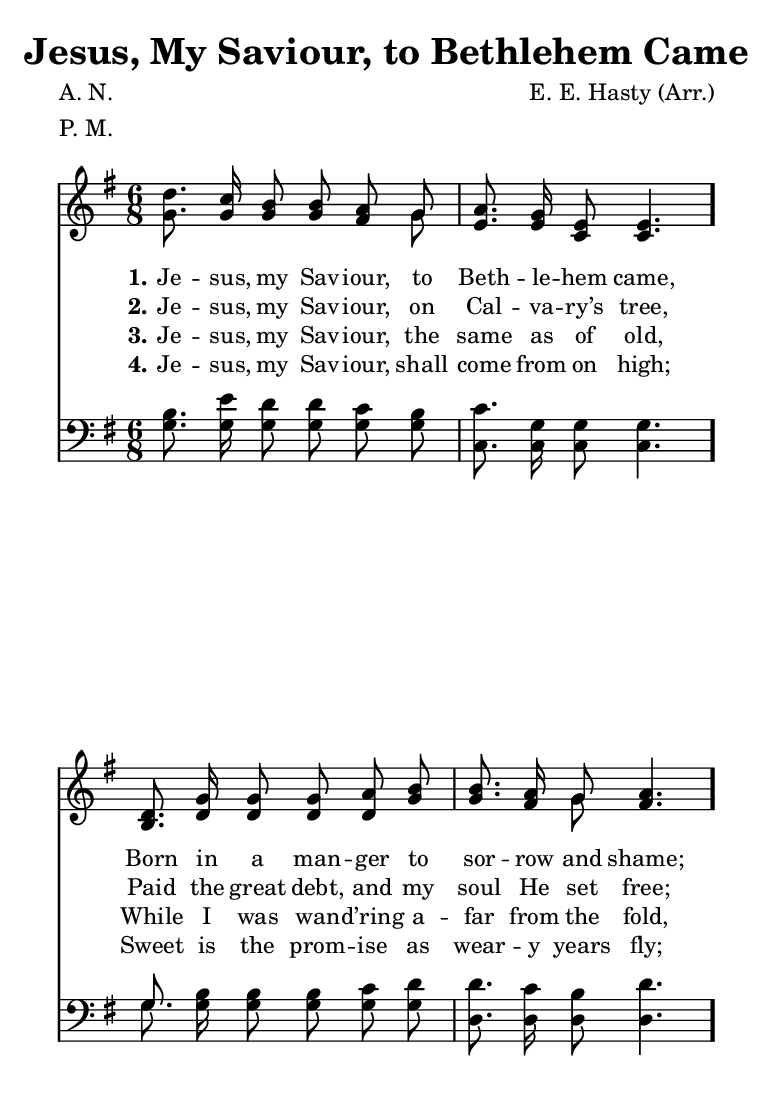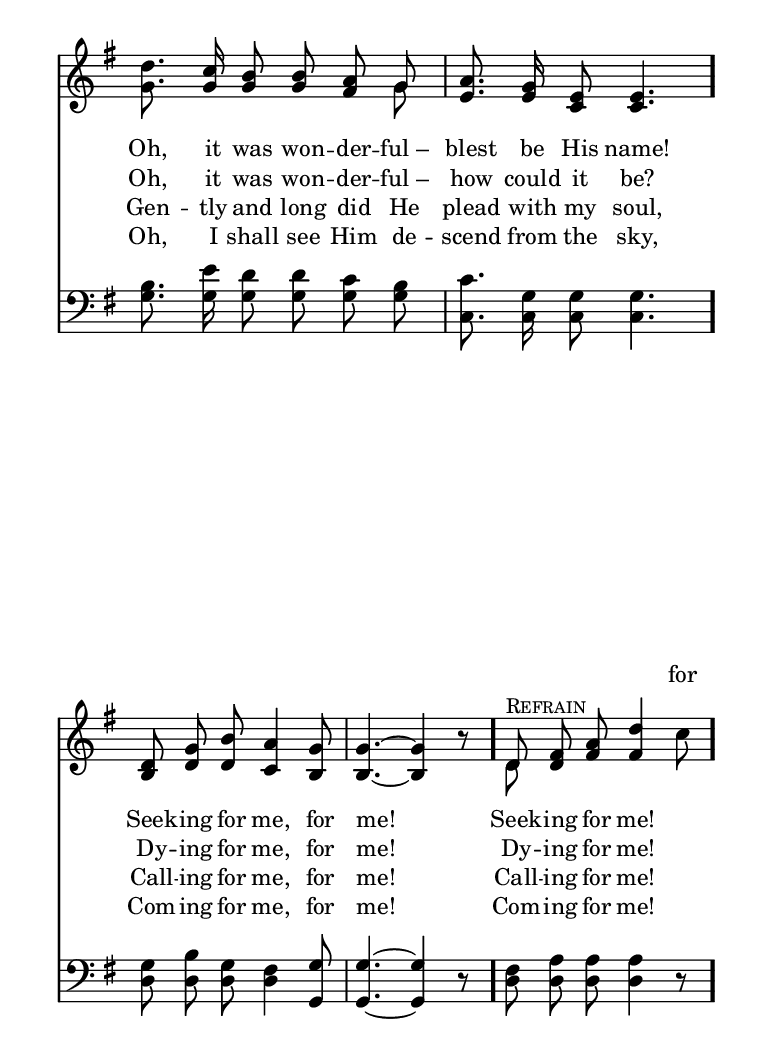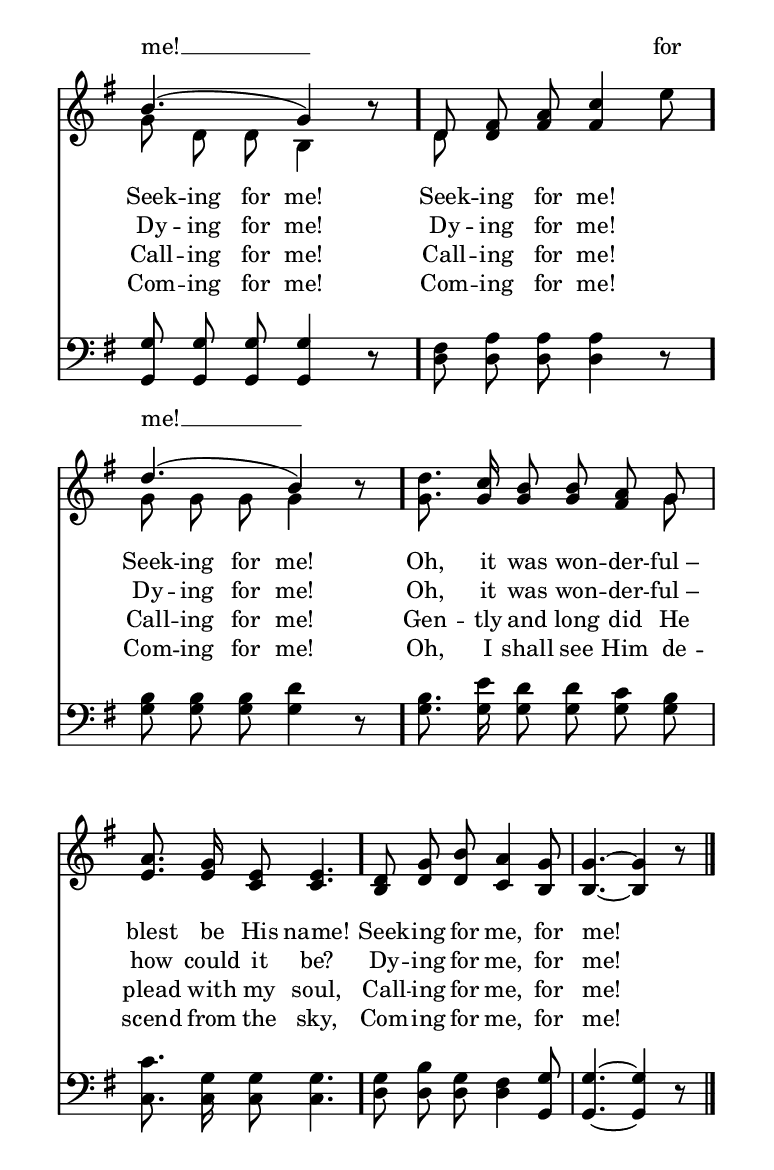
#(ly:expect-warning "LyricText has empty extent and non-empty stencil.")
\include "common/global.ily"
\paper {
  \include "common/paper.ily"
  ragged-last-bottom = ##t
  systems-per-page = #(cond (is-eogsized 4) (#t #f))
  system-count = #(cond (is-eogsized 5) (#t #f))
}

\header{
  %children
  hymnnumber = "344"
  title = "Jesus, My Saviour, to Bethlehem Came"
  tunename = ""
  meter = "P. M."
  poet = "A. N."
  composer = "E. E. Hasty (Arr.)"
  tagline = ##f
}

global = {
  \include "common/overrides.ily"
  \override Staff.TimeSignature.style = #'numbered
  \time 6/8
  \override Score.MetronomeMark.transparent = ##t % hide all fermata changes too
  \tempo 4=80
  \key g \major
  \autoBeamOff
}

patternA = { c8. c16 c8 c c c | c8. c16 c8 c4. }
patternB = { c8 c c c4 c8 | c4. ~ c4 c8 }

notesSoprano = {
\global
\relative c'' {

  \changePitch \patternA { d c b b a g | a g e e }
  \changePitch \patternA { d g g g a b | b a g a }
  \changePitch \patternA { d c b b a g | a g e e }
  \changePitch \patternB { d g b a g | g g r }

  d8^\markup { \small \caps "Refrain" } fis a d4 c8 | b4.( g4) r8 |
  d8 fis a c4 e8 | d4.( b4) r8 |
  \changePitch \patternA { d c b b a g | a g e e }
  \changePitch \patternB { d g b a g | g g r }

  \bar "|."

}
}

notesAlto = {
\global
\relative e' {

  \changePitch \patternA { g g g g fis g | e e c c }
  \changePitch \patternA { b d d d d g | g fis g fis }
  \changePitch \patternA { g g g g fis g | e e c c }
  \changePitch \patternB { b d d c b | b b r }

  d8 d fis fis4 r8 | g8 d d b4 r8 |
  d8 d fis fis4 r8 | g8 g g g4 r8 |
  \changePitch \patternA { g g g g fis g | e e c c }
  \changePitch \patternB { b d d c b | b b r }

}
}

notesTenor = {
\global
\relative a {

  \changePitch \patternA { b e d d c b | c g g g }
  \changePitch \patternA { g b b b c d | d c b d }
  \changePitch \patternA { b e d d c b | c g g g }
  \changePitch \patternB { g b g fis g | g g r }

  fis8 a a a4 r8 | g8 g g g4 r8 |
  fis8 a a a4 r8 | b8 b b d4 r8
  \changePitch \patternA { b e d d c b | c g g g }
  \changePitch \patternB { g b g fis g | g g r }

}
}

notesBass = {
\global
\relative f {

  \changePitch \patternA { g g g g g g | c, c c c }
  \changePitch \patternA { g' g g g g g | d d d d }
  \changePitch \patternA { g g g g g g | c, c c c }
  \changePitch \patternB { d d d d g, | g g r }

  d'8 d d d4 r8 | g,8 g g g4 r8 |
  d'8 d d d4 r8 | g8 g g g4 r8 |
  \changePitch \patternA { g g g g g g | c, c c c }
  \changePitch \patternB { d d d d g, | g g r }

}
}

wordsA = \lyricmode {
\set stanza = "1."

Je -- sus, my Sav -- iour, to Beth -- le -- hem came, \bar "."
Born in a man -- ger to sor -- row and shame; \bar "."
Oh, it was won -- der -- ful_– blest be His name! \bar "."
Seek -- ing for me, for me! \bar "."
%LYRICS Seek -- ing for me, for me!
%LYRICS Seek -- ing for me, for me!
%{HIDE>%} Seek -- ing for me! \bar "." %{<HIDE%}
%{HIDE>%} Seek -- ing for me! %{<HIDE%} \bar "." \eogbreak
%{HIDE>%} Seek -- ing for me! \bar "." %{<HIDE%}
%{HIDE>%} Seek -- ing for me! %{<HIDE%} \bar "."
Oh, it was won -- der -- ful_– blest be His name! \bar "."
Seek -- ing for me, for me! \bar "."

}

wordsB = \lyricmode {
\set stanza = "2."

Je -- sus, my Sav -- iour, on Cal -- va -- ry’s tree,
Paid the great debt, and my soul He set free;
Oh, it was won -- der -- ful_– how could it be?
Dy -- ing for me, for me!
%LYRICS Dy -- ing for me, for me!
%LYRICS Dy -- ing for me, for me!
%{HIDE>%} Dy -- ing for me! %{<HIDE%}
%{HIDE>%} Dy -- ing for me! %{<HIDE%}
%{HIDE>%} Dy -- ing for me! %{<HIDE%}
%{HIDE>%} Dy -- ing for me! %{<HIDE%}
Oh, it was won -- der -- ful_– how could it be?
Dy -- ing for me, for me!

}

wordsC = \lyricmode {
\set stanza = "3."

Je -- sus, my Sav -- iour, the same as of old,
While I was wan -- d’ring a -- far from the fold,
Gen -- tly and long did He plead with my soul, % original has "Gent -- ly"
Call -- ing for me, for me!
%LYRICS Call -- ing for me, for me!
%LYRICS Call -- ing for me, for me!
%{HIDE>%} Call -- ing for me! %{<HIDE%}
%{HIDE>%} Call -- ing for me! %{<HIDE%}
%{HIDE>%} Call -- ing for me! %{<HIDE%}
%{HIDE>%} Call -- ing for me! %{<HIDE%}
Gen -- tly and long did He plead with my soul,
Call -- ing for me, for me!

}

wordsD = \lyricmode {
\set stanza = "4."

Je -- sus, my Sav -- iour, shall come from on high;
Sweet is the prom -- ise as wear -- y years fly; % original has "pro -- mise" and "wear -- y"
Oh, I shall see Him de -- scend from the sky,
Com -- ing for me, for me!
%LYRICS Com -- ing for me, for me!
%LYRICS Com -- ing for me, for me!
%{HIDE>%} Com -- ing for me! %{<HIDE%}
%{HIDE>%} Com -- ing for me! %{<HIDE%}
%{HIDE>%} Com -- ing for me! %{<HIDE%}
%{HIDE>%} Com -- ing for me! %{<HIDE%}
Oh, I shall see Him de -- scend from the sky,
Com -- ing for me, for me!

}

SopranoRefrainA = \lyricmode {

\repeat unfold 40 { \skip 4 }
for me! __ "" % TODO these empty quotes cause a lyric error but something is necessary to prevent a too-long underline
\repeat unfold 3 { \skip 4 }
for me! __

}

\score {
  \context ChoirStaff <<
    \context Staff = upper <<
      \set Staff.autoBeaming = ##f
      \set ChoirStaff.systemStartDelimiter = #'SystemStartBar
      \set ChoirStaff.printPartCombineTexts = ##f
      \partcombine #'(2 . 11) \notesSoprano \notesAlto
      \context NullVoice = sopranos { \voiceOne << \notesSoprano >> }
      \context NullVoice = altos { \voiceTwo << \notesAlto >> }
      \context Lyrics = one   \lyricsto altos \wordsA
      \context Lyrics = two   \lyricsto altos \wordsB
      \context Lyrics = three \lyricsto altos \wordsC
      \context Lyrics = four  \lyricsto altos \wordsD
    >>
    \new Lyrics \with { alignAboveContext = upper } \lyricsto sopranos \SopranoRefrainA
    \context Staff = men <<
      \set Staff.autoBeaming = ##f
      \clef bass
      \set ChoirStaff.printPartCombineTexts = ##f
      \partcombine #'(2 . 11) \notesTenor \notesBass
    >>
  >>
  \layout {
    \include "common/layout.ily"
  }
  #(cond ((ly:get-option 'eog-midi-permitted) #{ \midi{
    \include "common/midi.ily"
  } #}))
}

\version "2.19.49"  % necessary for upgrading to future LilyPond versions.

% vi:set et ts=2 sw=2 ai nocindent syntax=lilypond:
